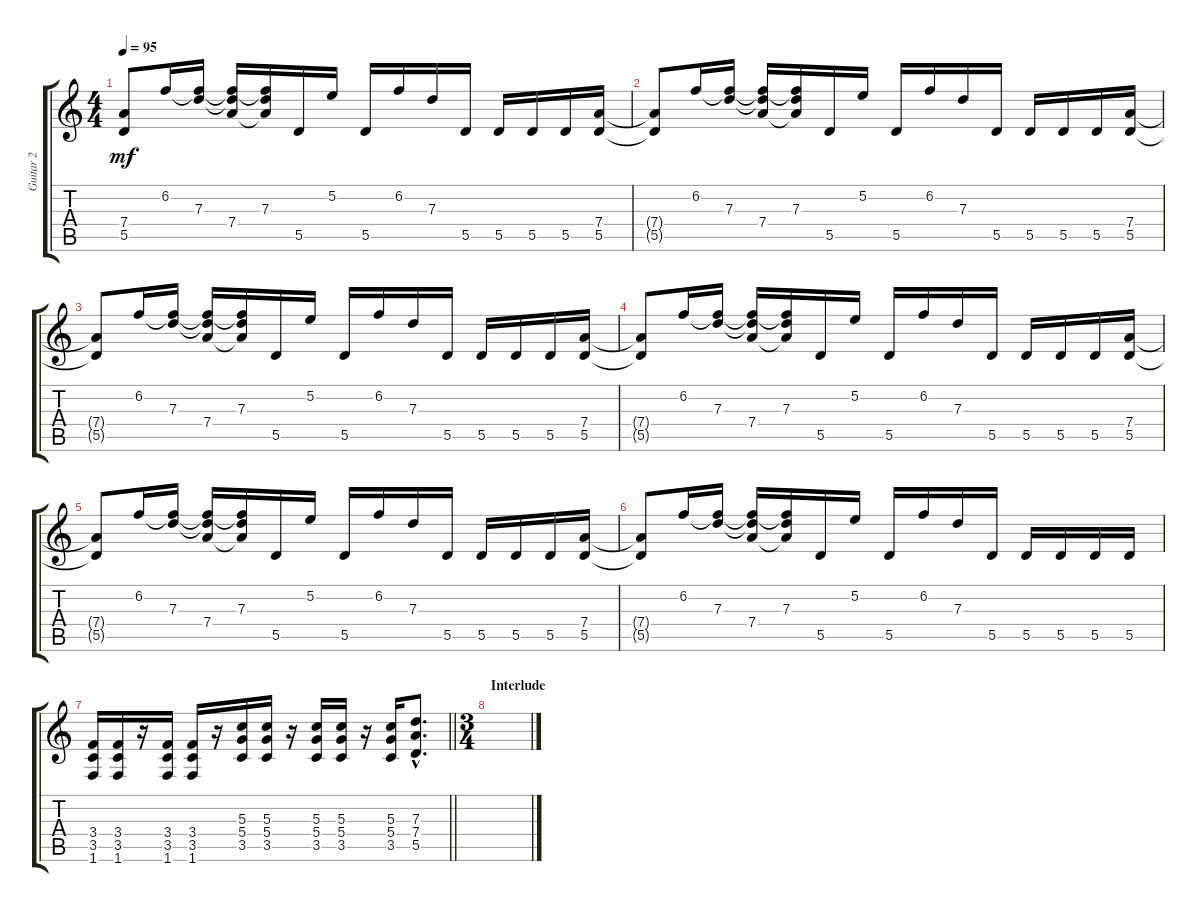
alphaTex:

\track ("Guitar 2" "Guitar 2") {instrument distortionguitar}
\staff {score tabs}
\tuning (E4 B3 G3 D3 A2 E2) {hide}
\ts (4 4)
\tempo 95
\clef g2
\ks c
(7.4{t} 5.5{t}).8{dy mf} 6.2.16 (6.2{t} 7.3).16 (6.2{t} 7.3{t} 7.4).16 (6.2{t} 7.3 7.4{t}).16 5.5.16 5.2.16 5.5.16 6.2.16 7.3.16 5.5.16 5.5.16 5.5.16 5.5.16 (7.4 5.5).16 |
(7.4{t} 5.5{t}).8 6.2.16 (6.2{t} 7.3).16 (6.2{t} 7.3{t} 7.4).16 (6.2{t} 7.3 7.4{t}).16 5.5.16 5.2.16 5.5.16 6.2.16 7.3.16 5.5.16 5.5.16 5.5.16 5.5.16 (7.4 5.5).16 |
(7.4{t} 5.5{t}).8 6.2.16 (6.2{t} 7.3).16 (6.2{t} 7.3{t} 7.4).16 (6.2{t} 7.3 7.4{t}).16 5.5.16 5.2.16 5.5.16 6.2.16 7.3.16 5.5.16 5.5.16 5.5.16 5.5.16 (7.4 5.5).16 |
(7.4{t} 5.5{t}).8 6.2.16 (6.2{t} 7.3).16 (6.2{t} 7.3{t} 7.4).16 (6.2{t} 7.3 7.4{t}).16 5.5.16 5.2.16 5.5.16 6.2.16 7.3.16 5.5.16 5.5.16 5.5.16 5.5.16 (7.4 5.5).16 |
(7.4{t} 5.5{t}).8 6.2.16 (6.2{t} 7.3).16 (6.2{t} 7.3{t} 7.4).16 (6.2{t} 7.3 7.4{t}).16 5.5.16 5.2.16 5.5.16 6.2.16 7.3.16 5.5.16 5.5.16 5.5.16 5.5.16 (7.4 5.5).16 |
(7.4{t} 5.5{t}).8 6.2.16 (6.2{t} 7.3).16 (6.2{t} 7.3{t} 7.4).16 (6.2{t} 7.3 7.4{t}).16 5.5.16 5.2.16 5.5.16 6.2.16 7.3.16 5.5.16 5.5.16 5.5.16 5.5.16 5.5.16 |
\barLineRight lightlight
(3.4 3.5 1.6).16 (3.4 3.5 1.6).16 r.16 (3.4 3.5 1.6).16 (3.4 3.5 1.6).16 r.16 (5.3 5.4 3.5).16 (5.3 5.4 3.5).16 r.16 (5.3 5.4 3.5).16 (5.3 5.4 3.5).16 r.16 (5.3 5.4 3.5).16 (7.3{hac} 7.4{hac} 5.5{hac}).8{d} |
\ts (3 4)
\section ("" "Interlude")
